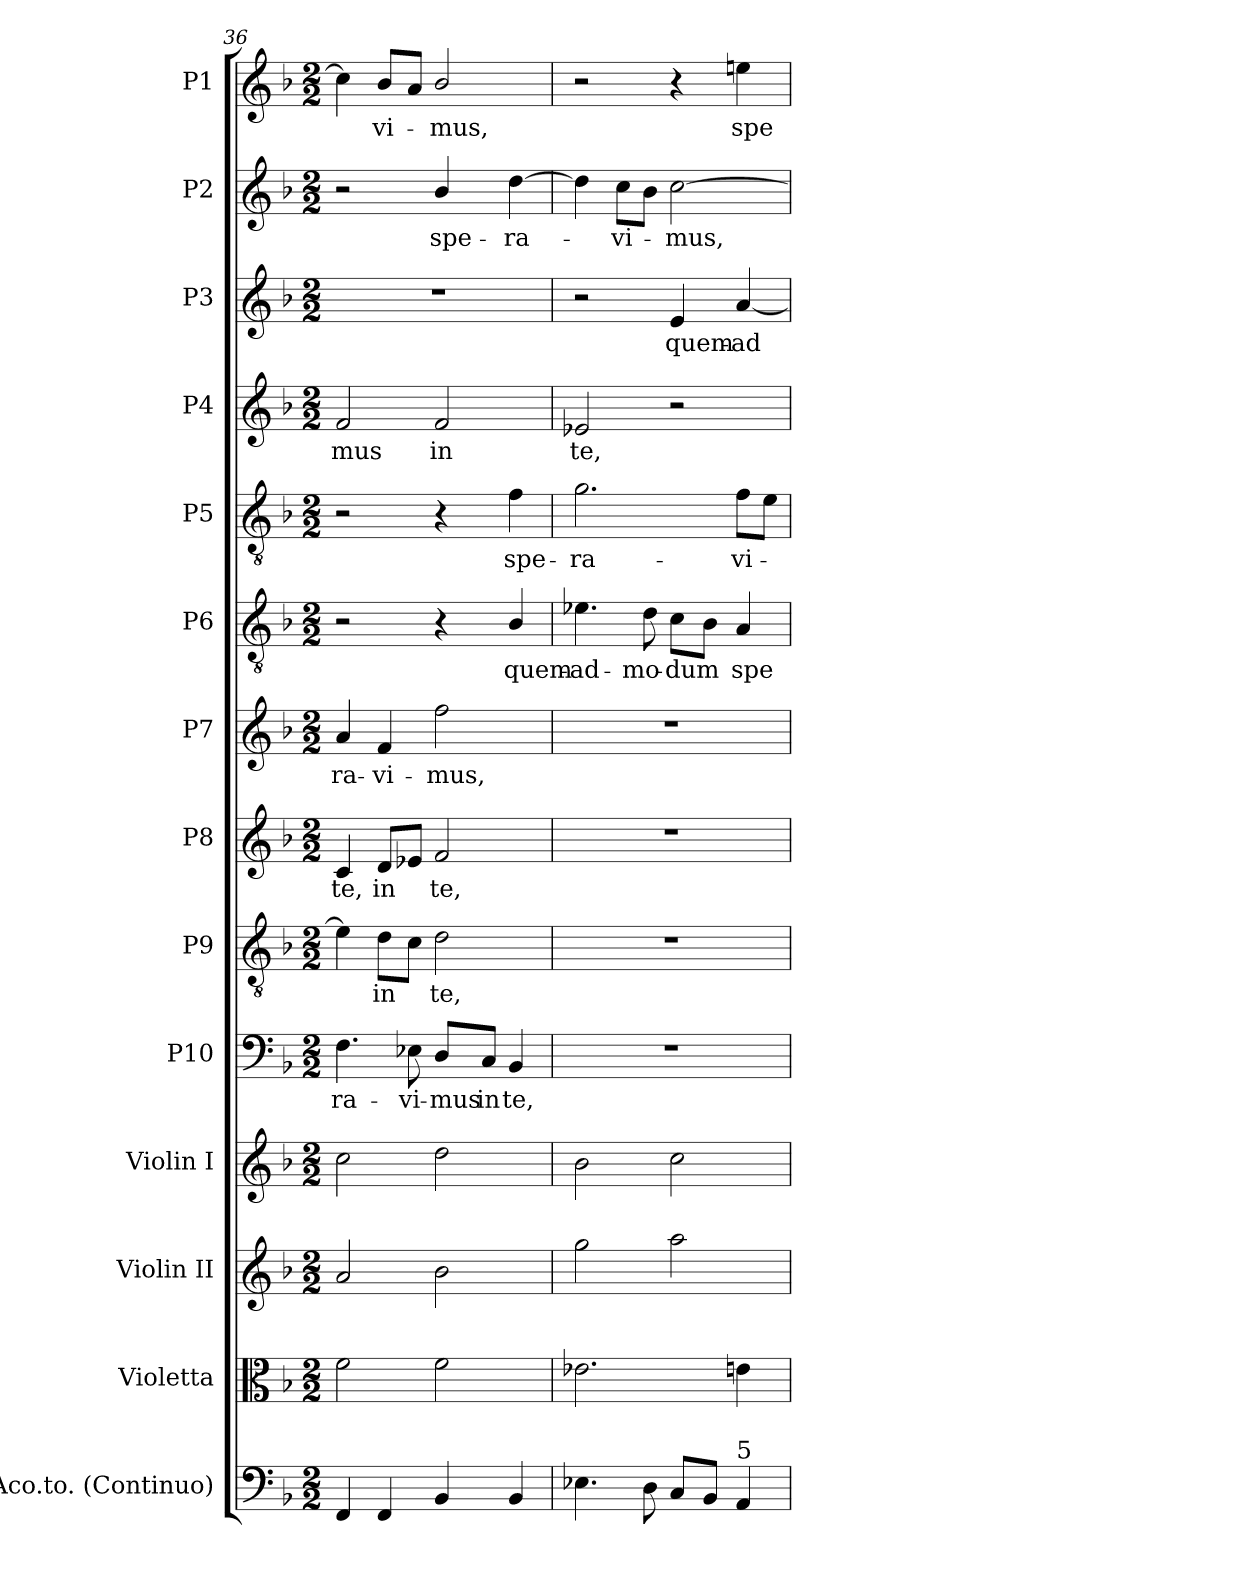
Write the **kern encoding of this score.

**kern	**kern	**kern	**kern	**kern	**text	**kern	**text	**kern	**text	**kern	**text	**kern	**text	**kern	**text	**kern	**text	**kern	**text	**kern	**text	**kern	**text
*part14	*part13	*part12	*part11	*part10	*part10	*part9	*part9	*part8	*part8	*part7	*part7	*part6	*part6	*part5	*part5	*part4	*part4	*part3	*part3	*part2	*part2	*part1	*part1
*staff14	*staff13	*staff12	*staff11	*staff10	*staff10	*staff9	*staff9	*staff8	*staff8	*staff7	*staff7	*staff6	*staff6	*staff5	*staff5	*staff4	*staff4	*staff3	*staff3	*staff2	*staff2	*staff1	*staff1
*I"Aco.to. (Continuo)	*I"Violetta	*I"Violin II	*I"Violin I	*I"P10	*	*I"P9	*	*I"P8	*	*I"P7	*	*I"P6	*	*I"P5	*	*I"P4	*	*I"P3	*	*I"P2	*	*I"P1	*
*I'Cont.	*I'Vla.	*I'Vln. II	*I'Vln. I	*	*	*	*	*	*	*	*	*	*	*	*	*	*	*	*	*	*	*	*
*clefF4	*clefC3	*clefG2	*clefG2	*clefF4	*	*clefGv2	*	*clefG2	*	*clefG2	*	*clefGv2	*	*clefGv2	*	*clefG2	*	*clefG2	*	*clefG2	*	*clefG2	*
*	*	*	*	*	*	*ITrd7c12	*	*	*	*	*	*ITrd7c12	*	*ITrd7c12	*	*	*	*	*	*	*	*	*
*k[b-]	*k[b-]	*k[b-]	*k[b-]	*k[b-]	*	*k[b-]	*	*k[b-]	*	*k[b-]	*	*k[b-]	*	*k[b-]	*	*k[b-]	*	*k[b-]	*	*k[b-]	*	*k[b-]	*
*F:	*F:	*F:	*F:	*F:	*	*F:	*	*F:	*	*F:	*	*F:	*	*F:	*	*F:	*	*F:	*	*F:	*	*F:	*
*M2/2	*M2/2	*M2/2	*M2/2	*M2/2	*	*M2/2	*	*M2/2	*	*M2/2	*	*M2/2	*	*M2/2	*	*M2/2	*	*M2/2	*	*M2/2	*	*M2/2	*
=36	=36	=36	=36	=36	=36	=36	=36	=36	=36	=36	=36	=36	=36	=36	=36	=36	=36	=36	=36	=36	=36	=36	=36
!	!	!	!	!	!LO:LY:b:color=#000000	!	!	!	!	!	!	!	!	!	!	!	!	!	!	!	!	!	!
!	!	!	!	!	!	!	!	!	!LO:LY:b:color=#000000	!	!	!	!	!	!	!	!	!	!	!	!	!	!
!	!	!	!	!	!	!	!	!	!	!	!LO:LY:b:color=#000000	!	!	!	!	!	!	!	!	!	!	!	!
!	!	!	!	!	!	!	!	!	!	!	!	!	!	!	!	!	!LO:LY:b:color=#000000	!	!	!	!	!	!
4FFi/	2fi\	2ai/	2cci\	4.Fi\	-ra-	4E-i\]	.	4ci/	te,	4ai/	-ra-	2r	.	2r	.	2fi/	-mus	1r	.	2r	.	4cci\]	.
!	!	!	!	!	!	!	!LO:LY:b:color=#000000	!	!	!	!	!	!	!	!	!	!	!	!	!	!	!	!
!	!	!	!	!	!	!	!	!	!LO:LY:b:color=#000000	!	!	!	!	!	!	!	!	!	!	!	!	!	!
!	!	!	!	!	!	!	!	!	!	!	!LO:LY:b:color=#000000	!	!	!	!	!	!	!	!	!	!	!	!
!	!	!	!	!	!	!	!	!	!	!	!	!	!	!	!	!	!	!	!	!	!	!	!LO:LY:b:color=#000000
4FFi/	.	.	.	.	.	8Di\L	in	8di/L	in	4fi/	-vi-	.	.	.	.	.	.	.	.	.	.	8b-i/L	-vi-
!	!	!	!	!	!LO:LY:b:color=#000000	!	!	!	!	!	!	!	!	!	!	!	!	!	!	!	!	!	!
.	.	.	.	8E-Xi\	-vi-	8Ci\J	.	8e-Xi/J	.	.	.	.	.	.	.	.	.	.	.	.	.	8ai/J	.
!	!	!	!	!	!LO:LY:b:color=#000000	!	!	!	!	!	!	!	!	!	!	!	!	!	!	!	!	!	!
!	!	!	!	!	!	!	!LO:LY:b:color=#000000	!	!	!	!	!	!	!	!	!	!	!	!	!	!	!	!
!	!	!	!	!	!	!	!	!	!LO:LY:b:color=#000000	!	!	!	!	!	!	!	!	!	!	!	!	!	!
!	!	!	!	!	!	!	!	!	!	!	!LO:LY:b:color=#000000	!	!	!	!	!	!	!	!	!	!	!	!
!	!	!	!	!	!	!	!	!	!	!	!	!	!	!	!	!	!LO:LY:b:color=#000000	!	!	!	!	!	!
!	!	!	!	!	!	!	!	!	!	!	!	!	!	!	!	!	!	!	!	!	!LO:LY:b:color=#000000	!	!
!	!	!	!	!	!	!	!	!	!	!	!	!	!	!	!	!	!	!	!	!	!	!	!LO:LY:b:color=#000000
4BB-i/	2fi\	2b-i\	2ddi\	8Di/L	-mus	2Di\	te,	2fi/	te,	2ffi\	-mus,	4r	.	4r	.	2fi/	in	.	.	4b-i/	spe-	2b-i/	-mus,
!	!	!	!	!	!LO:LY:b:color=#000000	!	!	!	!	!	!	!	!	!	!	!	!	!	!	!	!	!	!
.	.	.	.	8Ci/J	in	.	.	.	.	.	.	.	.	.	.	.	.	.	.	.	.	.	.
!	!	!	!	!	!LO:LY:b:color=#000000	!	!	!	!	!	!	!	!	!	!	!	!	!	!	!	!	!	!
!	!	!	!	!	!	!	!	!	!	!	!	!	!LO:LY:b:color=#000000	!	!	!	!	!	!	!	!	!	!
!	!	!	!	!	!	!	!	!	!	!	!	!	!	!	!LO:LY:b:color=#000000	!	!	!	!	!	!	!	!
!	!	!	!	!	!	!	!	!	!	!	!	!	!	!	!	!	!	!	!	!	!LO:LY:b:color=#000000	!	!
4BB-i/	.	.	.	4BB-i/	te,	.	.	.	.	.	.	4BB-i/	quem-	4Fi\	spe-	.	.	.	.	[4ddi\	-ra-	.	.
=37	=37	=37	=37	=37	=37	=37	=37	=37	=37	=37	=37	=37	=37	=37	=37	=37	=37	=37	=37	=37	=37	=37	=37
!	!	!	!	!	!	!	!	!	!	!	!	!	!LO:LY:b:color=#000000	!	!	!	!	!	!	!	!	!	!
!	!	!	!	!	!	!	!	!	!	!	!	!	!	!	!LO:LY:b:color=#000000	!	!	!	!	!	!	!	!
!	!	!	!	!	!	!	!	!	!	!	!	!	!	!	!	!	!LO:LY:b:color=#000000	!	!	!	!	!	!
4.E-Xi\	2.e-Xi\	2ggi\	2b-i\	1r	.	1r	.	1r	.	1r	.	4.E-Xi\	-ad-	2.Gi\	-ra-	2e-Xi/	te,	2r	.	4ddi\]	.	2r	.
!	!	!	!	!	!	!	!	!	!	!	!	!	!	!	!	!	!	!	!	!	!LO:LY:b:color=#000000	!	!
.	.	.	.	.	.	.	.	.	.	.	.	.	.	.	.	.	.	.	.	8cci\L	-vi-	.	.
!	!	!	!	!	!	!	!	!	!	!	!	!	!LO:LY:b:color=#000000	!	!	!	!	!	!	!	!	!	!
8Di\	.	.	.	.	.	.	.	.	.	.	.	8Di\	-mo-	.	.	.	.	.	.	8b-i\J	.	.	.
!	!	!	!	!	!	!	!	!	!	!	!	!	!LO:LY:b:color=#000000	!	!	!	!	!	!	!	!	!	!
!	!	!	!	!	!	!	!	!	!	!	!	!	!	!	!	!	!	!	!LO:LY:b:color=#000000	!	!	!	!
!	!	!	!	!	!	!	!	!	!	!	!	!	!	!	!	!	!	!	!	!	!LO:LY:b:color=#000000	!	!
8Ci/L	.	2aai\	2cci\	.	.	.	.	.	.	.	.	8Ci\L	-dum	.	.	2r	.	4ei/	quem-	[2cci\	-mus,	4r	.
8BB-i/J	.	.	.	.	.	.	.	.	.	.	.	8BB-i\J	.	.	.	.	.	.	.	.	.	.	.
!	!	!	!	!	!	!	!	!	!	!	!	!	!LO:LY:b:color=#000000	!	!	!	!	!	!	!	!	!	!
!	!	!	!	!	!	!	!	!	!	!	!	!	!	!	!LO:LY:b:color=#000000	!	!	!	!	!	!	!	!
!	!	!	!	!	!	!	!	!	!	!	!	!	!	!	!	!	!	!	!LO:LY:b:color=#000000	!	!	!	!
!LO:TX:a:t=5	!	!	!	!	!	!	!	!	!	!	!	!	!	!	!	!	!	!	!	!	!	!	!
!	!	!	!	!	!	!	!	!	!	!	!	!	!	!	!	!	!	!	!	!	!	!	!LO:LY:b:color=#000000
4AAi/	4eni\	.	.	.	.	.	.	.	.	.	.	4AAi/	spe-	8Fi\L	-vi-	.	.	[4ai/	-ad-	.	.	4eeni\	spe-
.	.	.	.	.	.	.	.	.	.	.	.	.	.	8Ei\J	.	.	.	.	.	.	.	.	.
=	=	=	=	=	=	=	=	=	=	=	=	=	=	=	=	=	=	=	=	=	=	=	=
*-	*-	*-	*-	*-	*-	*-	*-	*-	*-	*-	*-	*-	*-	*-	*-	*-	*-	*-	*-	*-	*-	*-	*-
